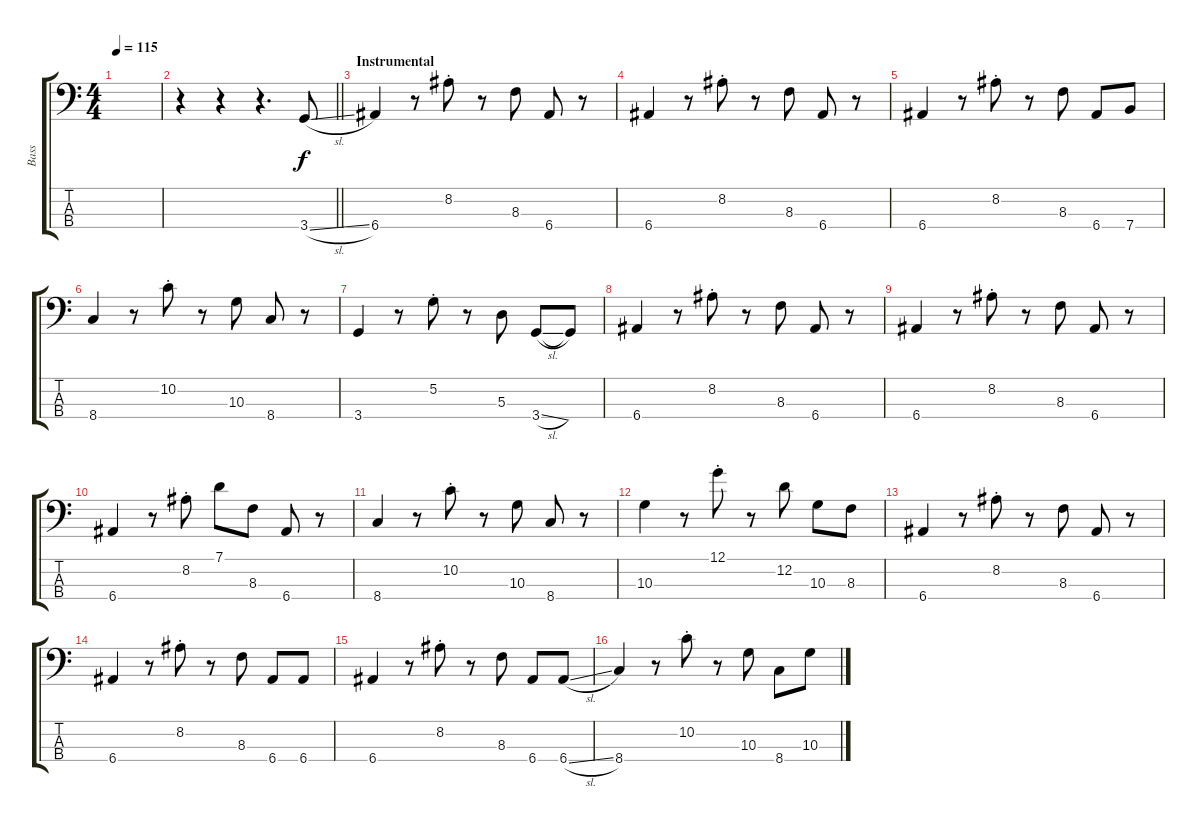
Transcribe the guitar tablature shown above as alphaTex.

\track ("Bass" "Bass") {instrument electricbasspick bank 255}
\staff {score tabs}
\tuning (G2 D2 A1 E1) {hide}
\ts (4 4)
\tempo 115
\clef f4
\ks c
|
\barLineRight lightlight
r.4 r.4 r.4{d} 3.4{sl}.8 |
\section ("" "Instrumental")
6.4.4 r.8 8.2{st}.8 r.8 8.3.8 6.4.8 r.8 |
6.4.4 r.8 8.2{st}.8 r.8 8.3.8 6.4.8 r.8 |
6.4.4 r.8 8.2{st}.8 r.8 8.3.8 6.4.8 7.4.8 |
8.4.4 r.8 10.2{st}.8 r.8 10.3.8 8.4.8 r.8 |
3.4.4 r.8 5.2{st}.8 r.8 5.3.8 3.4{sl}.8 3.4{t}.8 |
6.4.4 r.8 8.2{st}.8 r.8 8.3.8 6.4.8 r.8 |
6.4.4 r.8 8.2{st}.8 r.8 8.3.8 6.4.8 r.8 |
6.4.4 r.8 8.2{st}.8 7.1.8 8.3.8 6.4.8 r.8 |
8.4.4 r.8 10.2{st}.8 r.8 10.3.8 8.4.8 r.8 |
10.3.4 r.8 12.1{st}.8 r.8 12.2.8 10.3.8 8.3.8 |
6.4.4 r.8 8.2{st}.8 r.8 8.3.8 6.4.8 r.8 |
6.4.4 r.8 8.2{st}.8 r.8 8.3.8 6.4.8 6.4.8 |
6.4.4 r.8 8.2{st}.8 r.8 8.3.8 6.4.8 6.4{sl}.8 |
8.4.4 r.8 10.2{st}.8 r.8 10.3.8 8.4.8 10.3.8
